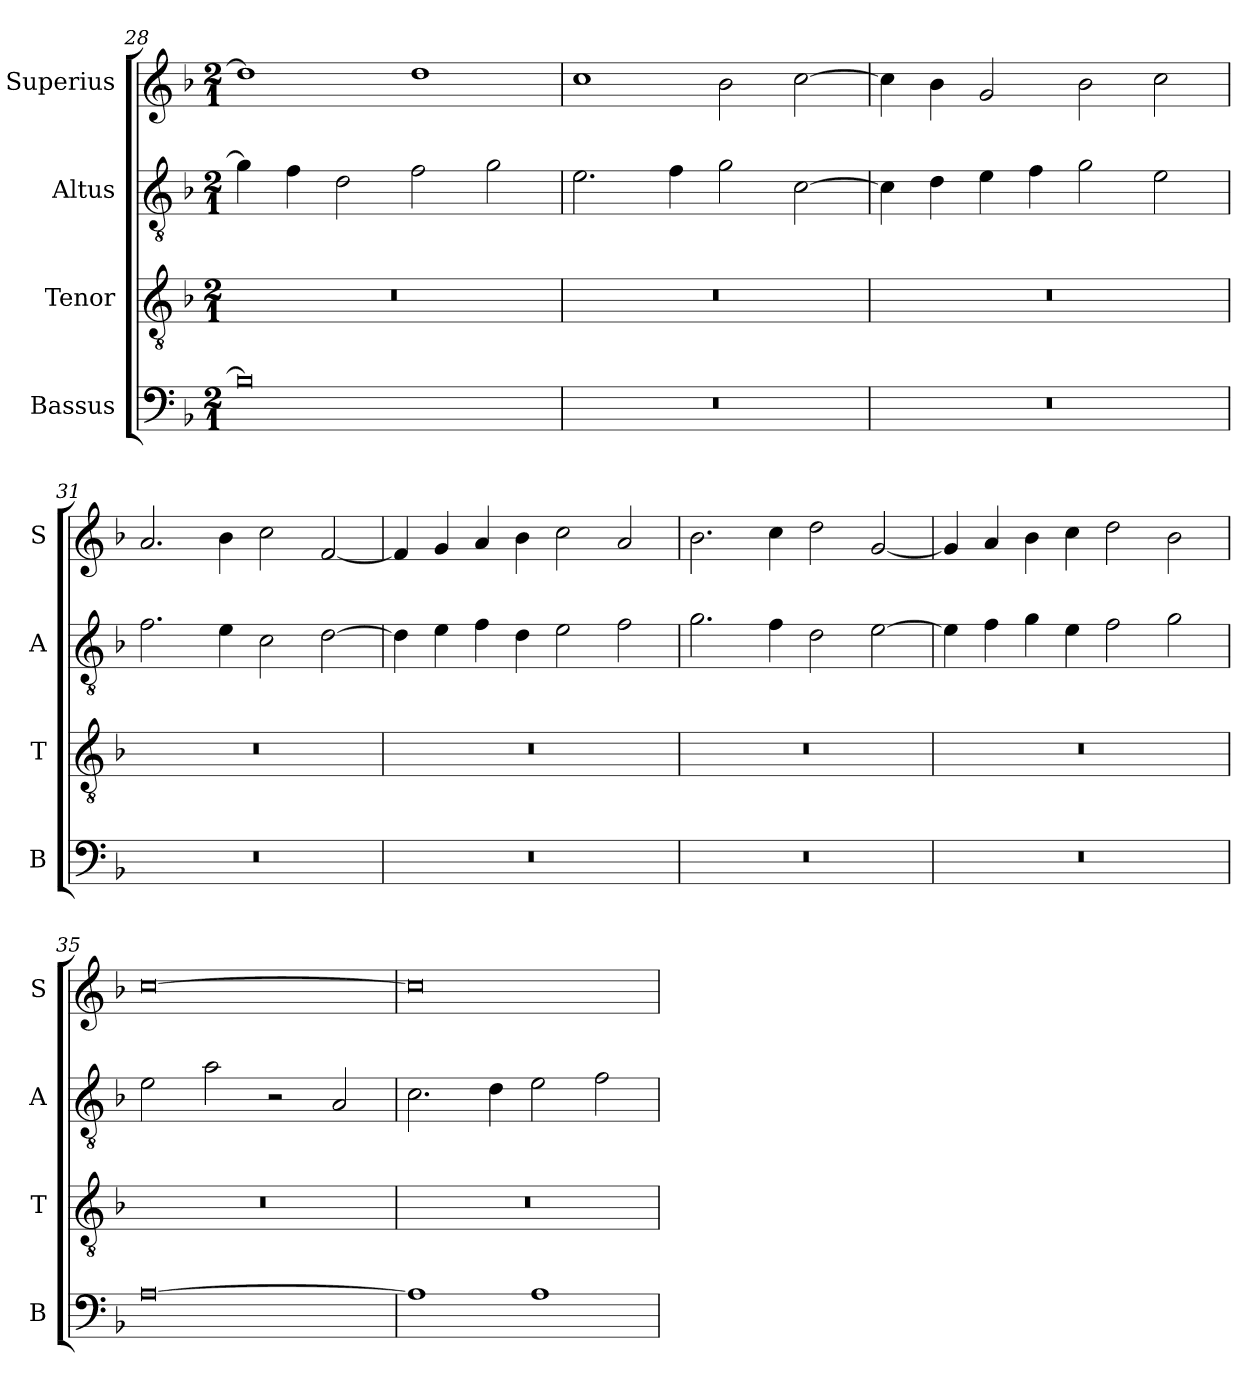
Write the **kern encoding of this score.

**kern	**kern	**kern	**kern
*part4	*part3	*part2	*part1
*staff4	*staff3	*staff2	*staff1
*I"Bassus	*I"Tenor	*I"Altus	*I"Superius
*I'B	*I'T	*I'A	*I'S
*clefF4	*clefGv2	*clefGv2	*clefG2
*k[b-]	*k[b-]	*k[b-]	*k[b-]
*M2/1	*M2/1	*M2/1	*M2/1
=28	=28	=28	=28
0B-]	0r	4g\]	1dd]
.	.	4f\	.
.	.	2d\	.
.	.	2f\	1dd
.	.	2g\	.
=29	=29	=29	=29
0r	0r	2.e\	1cc
.	.	4f\	.
.	.	2g\	2b-\
.	.	[2c\	[2cc\
=30	=30	=30	=30
0r	0r	4c\]	4cc\]
.	.	4d\	4b-\
.	.	4e\	2g/
.	.	4f\	.
.	.	2g\	2b-\
.	.	2e\	2cc\
=31	=31	=31	=31
0r	0r	2.f\	2.a/
.	.	4e\	4b-\
.	.	2c\	2cc\
.	.	[2d\	[2f/
=32	=32	=32	=32
0r	0r	4d\]	4f/]
.	.	4e\	4g/
.	.	4f\	4a/
.	.	4d\	4b-\
.	.	2e\	2cc\
.	.	2f\	2a/
=33	=33	=33	=33
0r	0r	2.g\	2.b-\
.	.	4f\	4cc\
.	.	2d\	2dd\
.	.	[2e\	[2g/
=34	=34	=34	=34
0r	0r	4e\]	4g/]
.	.	4f\	4a/
.	.	4g\	4b-\
.	.	4e\	4cc\
.	.	2f\	2dd\
.	.	2g\	2b-\
=35	=35	=35	=35
[0A	0r	2e\	[0cc
.	.	2a\	.
.	.	2r	.
.	.	2A/	.
=36	=36	=36	=36
1A]	0r	2.c\	0cc]
.	.	4d\	.
1A	.	2e\	.
.	.	2f\	.
=	=	=	=
*-	*-	*-	*-
